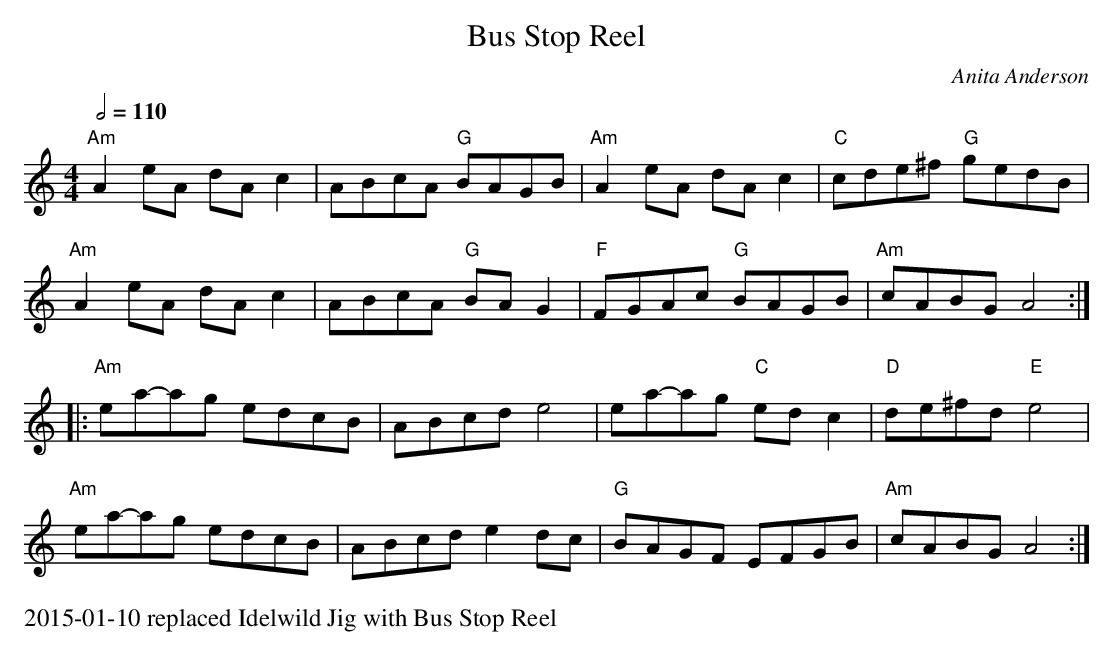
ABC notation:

X:1
T:Bus Stop Reel
C:Anita Anderson
L:1/8
M:4/4
K:Amin
Q:1/2=110
"Am"A2eA dAc2 | ABcA "G"BAGB | "Am"A2eA dAc2 | "C"cde^f "G"gedB |
"Am"A2eA dAc2 | ABcA "G"BAG2 | "F"FGAc "G"BAGB | "Am"cABG A4 ::
"Am"ea-ag edcB | ABcd e4 | ea-ag "C"edc2 | "D"de^fd "E"e4 |
"Am"ea-ag edcB | ABcd e2dc | "G"BAGF EFGB | "Am"cABG A4 :|
